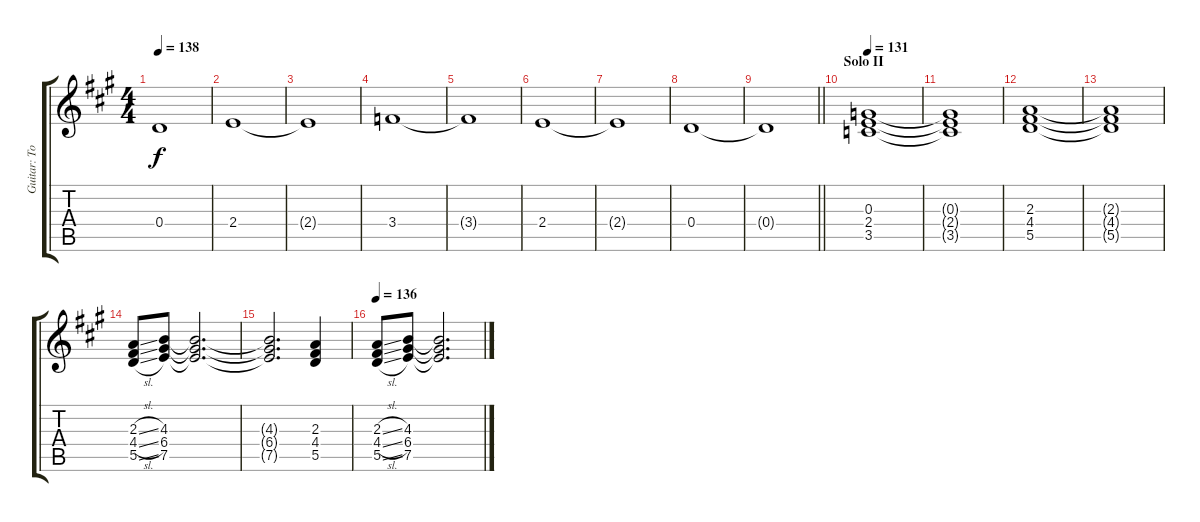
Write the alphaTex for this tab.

\track ("Guitar: Tony" "Guitar: To") {instrument distortionguitar}
\staff {score tabs}
\tuning (E4 B3 G3 D3 A2 E2) {hide}
\ts (4 4)
\tempo 138
\clef g2
\ks a
0.4{t}.1{dy f} |
2.4.1 |
2.4{t}.1 |
3.4.1 |
3.4{t}.1 |
2.4.1 |
2.4{t}.1 |
0.4.1 |
\barLineRight lightlight
0.4{t}.1 |
\section ("" "Solo II")
\tempo 131
(0.3 2.4 3.5).1 |
(0.3{t} 2.4{t} 3.5{t}).1 |
(2.3 4.4 5.5).1 |
(2.3{t} 4.4{t} 5.5{t}).1 |
(2.3{sl} 4.4{sl} 5.5{sl}).8 (4.3 6.4 7.5).8 (4.3{t} 6.4{t} 7.5{t}).2{d} |
(4.3{t} 6.4{t} 7.5{t}).2{d} (2.3 4.4 5.5).4 |
\tempo 136
(2.3{sl} 4.4{sl} 5.5{sl}).8 (4.3 6.4 7.5).8 (4.3{t} 6.4{t} 7.5{t}).2{d}
